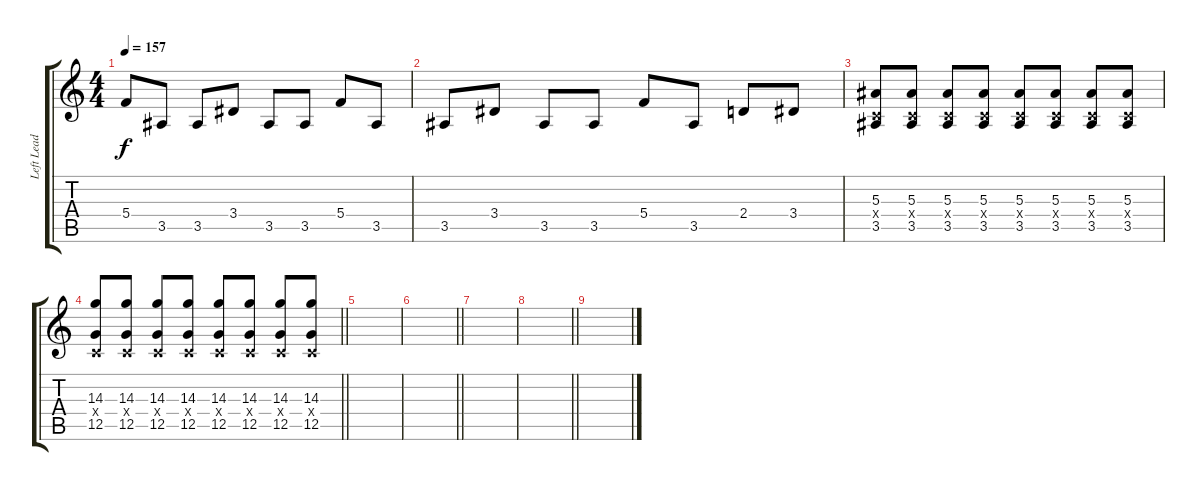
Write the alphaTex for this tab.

\track ("Left Lead 2" "Left Lead ") {instrument distortionguitar}
\staff {score tabs}
\tuning (D4 A3 F3 C3 G2 C2) {hide}
\ts (4 4)
\tempo 157
\clef g2
\ks c
5.4.8{dy f} 3.5.8 3.5.8 3.4.8 3.5.8 3.5.8 5.4.8 3.5.8 |
3.5.8 3.4.8 3.5.8 3.5.8 5.4.8 3.5.8 2.4.8 3.4.8 |
(5.3 0.4{x} 3.5).8 (5.3 0.4{x} 3.5).8 (5.3 0.4{x} 3.5).8 (5.3 0.4{x} 3.5).8 (5.3 0.4{x} 3.5).8 (5.3 0.4{x} 3.5).8 (5.3 0.4{x} 3.5).8 (5.3 0.4{x} 3.5).8 |
\barLineRight lightlight
(14.3 0.4{x} 12.5).8 (14.3 0.4{x} 12.5).8 (14.3 0.4{x} 12.5).8 (14.3 0.4{x} 12.5).8 (14.3 0.4{x} 12.5).8 (14.3 0.4{x} 12.5).8 (14.3 0.4{x} 12.5).8 (14.3 0.4{x} 12.5).8 |
\section ("" "")
|
\barLineRight lightlight
|
|
\barLineRight lightlight
|
\section ("" "")
